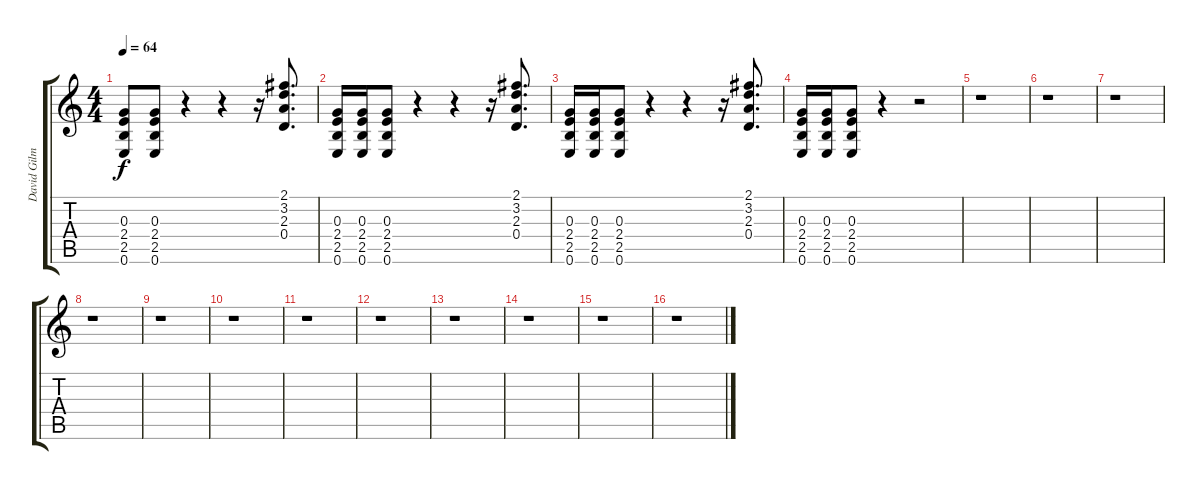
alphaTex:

\track ("David Gilmour" "David Gilm") {instrument overdrivenguitar}
\staff {score tabs}
\tuning (E4 B3 G3 D3 A2 E2) {hide}
\ts (4 4)
\tempo 64
\clef g2
\ks c
(0.3 2.4 2.5 0.6).8{dy f} (0.3 2.4 2.5 0.6).8 r.4 r.4 r.16 (2.1 3.2 2.3 0.4).8{d} |
(0.3 2.4 2.5 0.6).16 (0.3 2.4 2.5 0.6).16 (0.3 2.4 2.5 0.6).8 r.4 r.4 r.16 (2.1 3.2 2.3 0.4).8{d} |
(0.3 2.4 2.5 0.6).16 (0.3 2.4 2.5 0.6).16 (0.3 2.4 2.5 0.6).8 r.4 r.4 r.16 (2.1 3.2 2.3 0.4).8{d} |
(0.3 2.4 2.5 0.6).16 (0.3 2.4 2.5 0.6).16 (0.3 2.4 2.5 0.6).8 r.4 r.2 |
r.1 |
r.1 |
r.1 |
r.1 |
r.1 |
r.1 |
r.1 |
r.1 |
r.1 |
r.1 |
r.1 |
r.1
